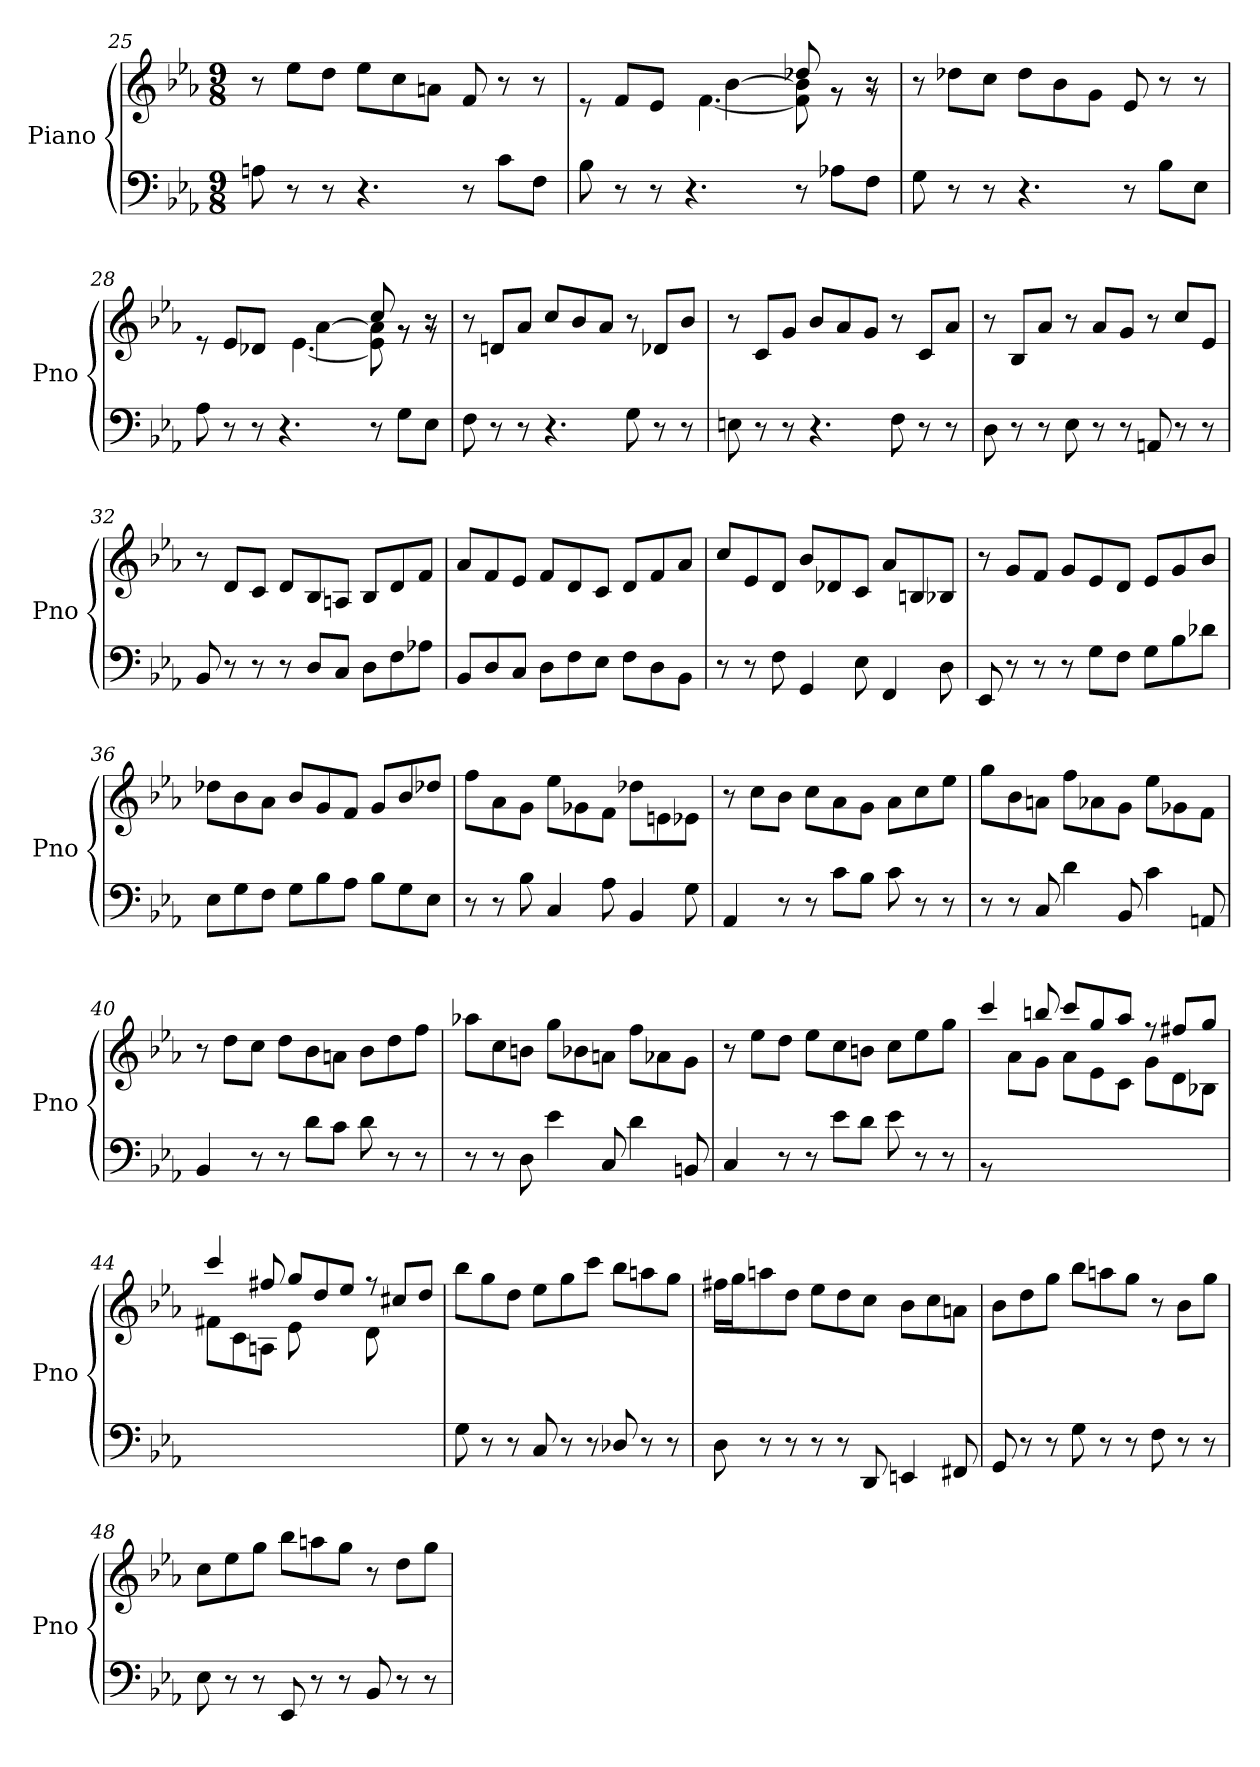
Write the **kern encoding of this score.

**kern	**kern
*part1	*part1
*staff2	*staff1
*I"Piano	*
*I'Pno	*
*clefF4	*clefG2
*k[b-e-a-]	*k[b-e-a-]
*M9/8	*M9/8
=25	=25
8An\	8r
8r	8ee-\L
8r	8dd\J
4.r	8ee-\L
.	8cc\
.	8an\J
8r	8f/
8c\L	8r
8F\J	8r
=26	=26
*^	*^
*	*^	*	*^
4.ryy	2ryy	8B-\	8re	4.ryy	2ryy
.	.	8r	8f/L	.	.
.	.	8r	8e-/J	.	.
2.ryy	.	4.r	8f/Lyy	[4.f\	.
.	4ryy	.	8b-/	.	[4b-\
.	.	.	8cc/J	.	.
.	4ryy	8r	8dd-X/	8f\] 8b-\]	4ryy
.	.	8A-X\L	8rg	8r	.
.	8ryy	8F\J	8rg	8r	8r
*v	*v	*v	*	*	*
*	*v	*v	*v
!!LO:LB:g=z
=27	=27
8G\	8r
8r	8dd-X\L
8r	8cc\J
4.r	8dd-\L
.	8b-\
.	8g\J
8r	8e-/
8B-\L	8r
8E-\J	8r
=28	=28
*^	*^
*	*^	*	*^
4.ryy	2ryy	8A-\	8re	4.ryy	2ryy
.	.	8r	8e-/L	.	.
.	.	8r	8d-X/J	.	.
2.ryy	.	4.r	8e-/Lyy	[4.e-\	.
.	4ryy	.	8a-/	.	[4a-\
.	.	.	8b-/J	.	.
.	4ryy	8r	8cc/	8e-\] 8a-\]	4ryy
.	.	8G\L	8rg	8r	.
.	8ryy	8E-\J	8rg	8r	8r
*v	*v	*v	*	*	*
*	*v	*v	*v
=29	=29
8F\	8r
8r	8dn/L
8r	8a-/J
4.r	8cc/L
.	8b-/
.	8a-/J
8G\	8r
8r	8d-X/L
8r	8b-/J
=30	=30
8En\	8r
8r	8c/L
8r	8g/J
4.r	8b-/L
.	8a-/
.	8g/J
8F\	8r
8r	8c/L
8r	8a-/J
=31	=31
8D\	8r
8r	8B-/L
8r	8a-/J
8E-\	8r
8r	8a-/L
8r	8g/J
8AAn/	8r
8r	8cc/L
8r	8e-/J
!!LO:LB:g=z
=32	=32
8BB-/	8r
8r	8d/L
8r	8c/J
8r	8d/L
8D/L	8B-/
8C/J	8An/J
8D\L	8B-/L
8F\	8d/
8A-X\J	8f/J
=33	=33
8BB-/L	8a-/L
8D/	8f/
8C/J	8e-/J
8D\L	8f/L
8F\	8d/
8E-\J	8c/J
8F\L	8d/L
8D\	8f/
8BB-\J	8a-/J
=34	=34
8r	8cc/L
8r	8e-/
8F\	8d/J
4GG/	8b-/L
.	8d-X/
8E-\	8c/J
4FF/	8a-/L
.	8Bni/
8D\	8B-/J
=35	=35
8EE-/	8r
8r	8g/L
8r	8f/J
8r	8g/L
8G\L	8e-/
8F\J	8d/J
8G\L	8e-/L
8B-\	8g/
8d-X\J	8b-/J
=36	=36
8E-\L	8dd-X\L
8G\	8b-\
8F\J	8a-\J
8G\L	8b-/L
8B-\	8g/
8A-\J	8f/J
8B-\L	8g/L
8G\	8b-/
8E-\J	8dd-X/J
!!LO:LB:g=z
=37	=37
8r	8ff\L
8r	8a-\
8B-\	8g\J
4C/	8ee-\L
.	8g-X\
8A-\	8f\J
4BB-/	8dd-X\L
.	8eni\
8G\	8e-\J
=38	=38
4AA-/	8r
.	8cc\L
8r	8b-\J
8r	8cc\L
8c\L	8a-\
8B-\J	8g\J
8c\	8a-\L
8r	8cc\
8r	8ee-\J
=39	=39
8r	8gg\L
8r	8b-\
8C/	8an\J
4d\	8ff\L
.	8a-X\
8BB-/	8g\J
4c\	8ee-\L
.	8g-X\
8AAn/	8f\J
=40	=40
4BB-/	8r
.	8dd\L
8r	8cc\J
8r	8dd\L
8d\L	8b-\
8c\J	8an\J
8d\	8b-\L
8r	8dd\
8r	8ff\J
!!LO:LB:g=z
=41	=41
8r	8aa-X\L
8r	8cc\
8D\	8bn\J
4e-\	8gg\L
.	8b-X\
8C/	8an\J
4d\	8ff\L
.	8a-X\
8BBn/	8g\J
=42	=42
4C/	8r
.	8ee-\L
8r	8dd\J
8r	8ee-\L
8e-\L	8cc\
8d\J	8bn\J
8e-\	8cc\L
8r	8ee-\
8r	8gg\J
=43	=43
*	*^
8rBB	4ccc/	8ryy
1ryy	.	8a-\L
.	8bbn/	8g\J
.	8ccc/L	8a-\L
.	8gg/	8e-\
.	8aa-/J	8c\J
.	8rff	8g\L
.	8ff#X/L	8d\
.	8gg/J	8B-X\J
=44	=44	=44
2ryy	4ccc/	8f#X\L
.	.	8c\
.	8ff#X/	8An\J
.	8gg/L	8e-\L
8B-/	8dd/	4ryy
8G/J	8ee-/J	.
8ryy	8rff	8d\L
8An/	8cc#X/L	4ryy
8F#X/J	8dd/J	.
*	*v	*v
!!LO:LB:g=z
=45	=45
8G\	8bb-\L
8r	8gg\
8r	8dd\J
8C/	8ee-\L
8r	8gg\
8r	8ccc\J
8D-Xi/	8bb-\L
8r	8aan\
8r	8gg\J
=46	=46
8D\	16ff#X\LL
.	16gg\J
8r	8aan\
8r	8dd\J
8r	8ee-\L
8r	8dd\
8DD/	8cc\J
4EEn/	8b-\L
.	8cc\
8FF#X/	8an\J
=47	=47
8GG/	8b-\L
8r	8dd\
8r	8gg\J
8G\	8bb-\L
8r	8aan\
8r	8gg\J
8F\	8r
8r	8b-\L
8r	8gg\J
=48	=48
8E-\	8cc\L
8r	8ee-\
8r	8gg\J
8EE-/	8bb-\L
8r	8aan\
8r	8gg\J
8BB-/	8r
8r	8dd\L
8r	8gg\J
=	=
*-	*-
